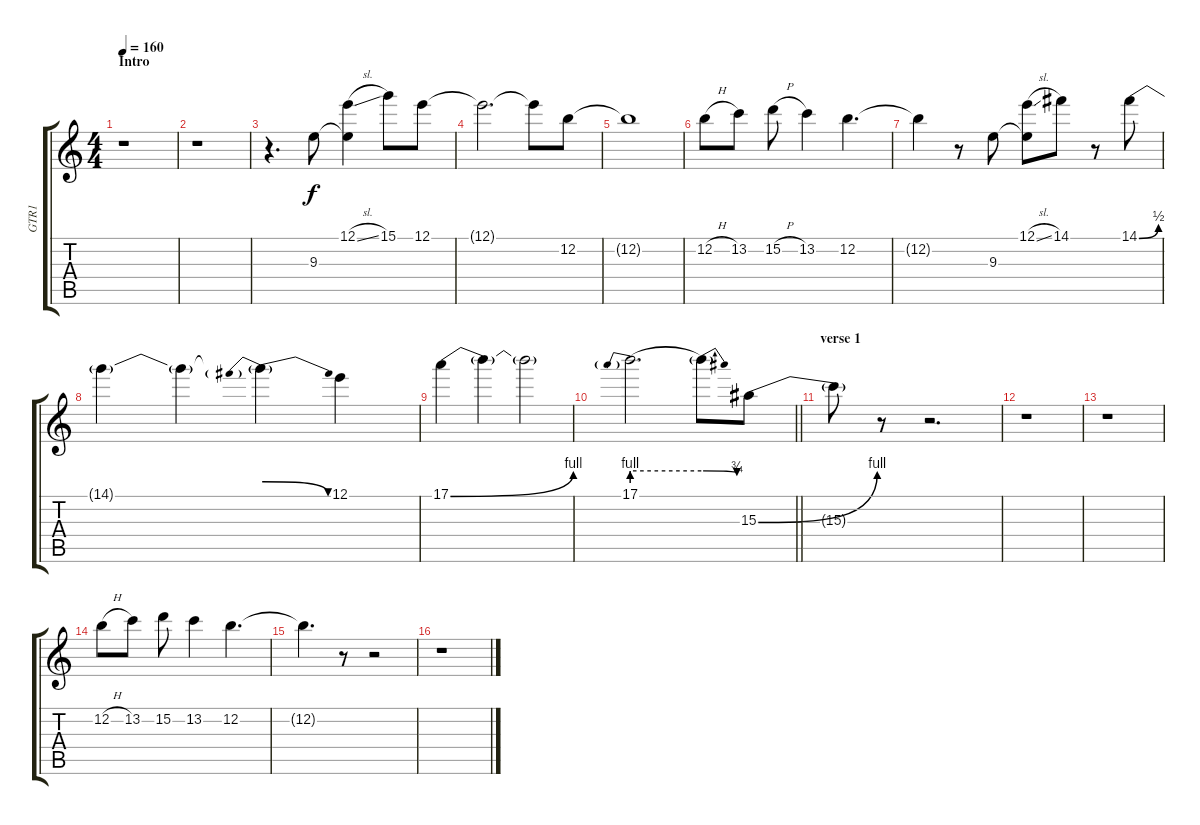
\track ("GTR1" "GTR1") {instrument distortionguitar}
\staff {score tabs}
\tuning (E4 B3 G3 D3 A2 E2) {hide}
\ts (4 4)
\section ("" "Intro")
\tempo 160
\clef g2
\ks c
r.1{dy f instrument distortionguitar} |
r.1 |
r.4{d} 9.3.8 (12.1{sl} 9.3{t}).4 15.1.8 12.1.8 |
12.1{t}.2{d} 12.1{t}.8 12.2.8 |
12.2{t}.1 |
12.2{h}.8 13.2.8 15.2{h}.8 13.2.4 12.2.4{d} |
12.2{t}.4 r.8 9.3.8 (12.1{sl} 9.3{t}).8 14.1.8 r.8 14.1{be (bend 0 0 60 2)}.8 |
14.1{t}.4 14.1{t}.4 14.1{be (prebendrelease 0 2 60 0) t}.4 12.1.4 |
17.1{be (bend 0 0 60 4)}.4 17.1{t}.4 17.1{t}.2 |
\barLineRight lightlight
17.1{be (prebend 0 4 60 4)}.2{d} 17.1{be (release 0 4 60 3) t}.8 15.3{be (bend 0 0 60 4)}.8 |
\section ("" "verse 1")
15.3{t}.8 r.8 r.2{d} |
r.1 |
r.1 |
12.2{h}.8 13.2.8 15.2.8 13.2.4 12.2.4{d} |
12.2{t}.4{d} r.8 r.2 |
r.1
